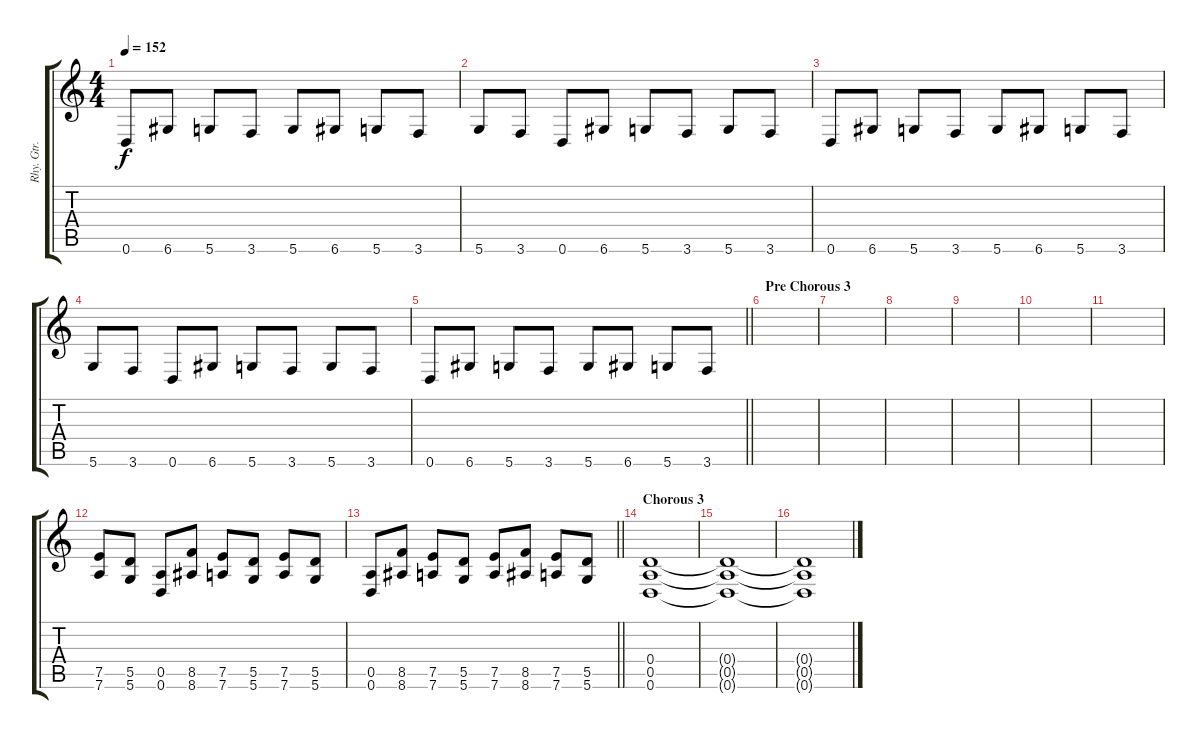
\track ("Rhy. Gtr. 1" "Rhy. Gtr. ") {instrument distortionguitar}
\staff {score tabs}
\tuning (E4 B3 G3 D3 A2 D2) {hide}
\ts (4 4)
\tempo 152
\clef g2
\ks c
0.6.8{dy f} 6.6.8 5.6.8 3.6.8 5.6.8 6.6.8 5.6.8 3.6.8 |
5.6.8 3.6.8 0.6.8 6.6.8 5.6.8 3.6.8 5.6.8 3.6.8 |
0.6.8 6.6.8 5.6.8 3.6.8 5.6.8 6.6.8 5.6.8 3.6.8 |
5.6.8 3.6.8 0.6.8 6.6.8 5.6.8 3.6.8 5.6.8 3.6.8 |
\barLineRight lightlight
0.6.8 6.6.8 5.6.8 3.6.8 5.6.8 6.6.8 5.6.8 3.6.8 |
\section ("" "Pre Chorous 3")
|
|
|
|
|
|
(7.5 7.6).8{volume 5 instrument distortionguitar} (5.5 5.6).8 (0.5 0.6).8 (8.5 8.6).8 (7.5 7.6).8 (5.5 5.6).8 (7.5 7.6).8 (5.5 5.6).8 |
\barLineRight lightlight
(0.5 0.6).8 (8.5 8.6).8 (7.5 7.6).8 (5.5 5.6).8 (7.5 7.6).8 (8.5 8.6).8 (7.5 7.6).8 (5.5 5.6).8 |
\section ("" "Chorous 3")
(0.4 0.5 0.6).1{volume 4} |
(0.4{t} 0.5{t} 0.6{t}).1 |
(0.4{t} 0.5{t} 0.6{t}).1
